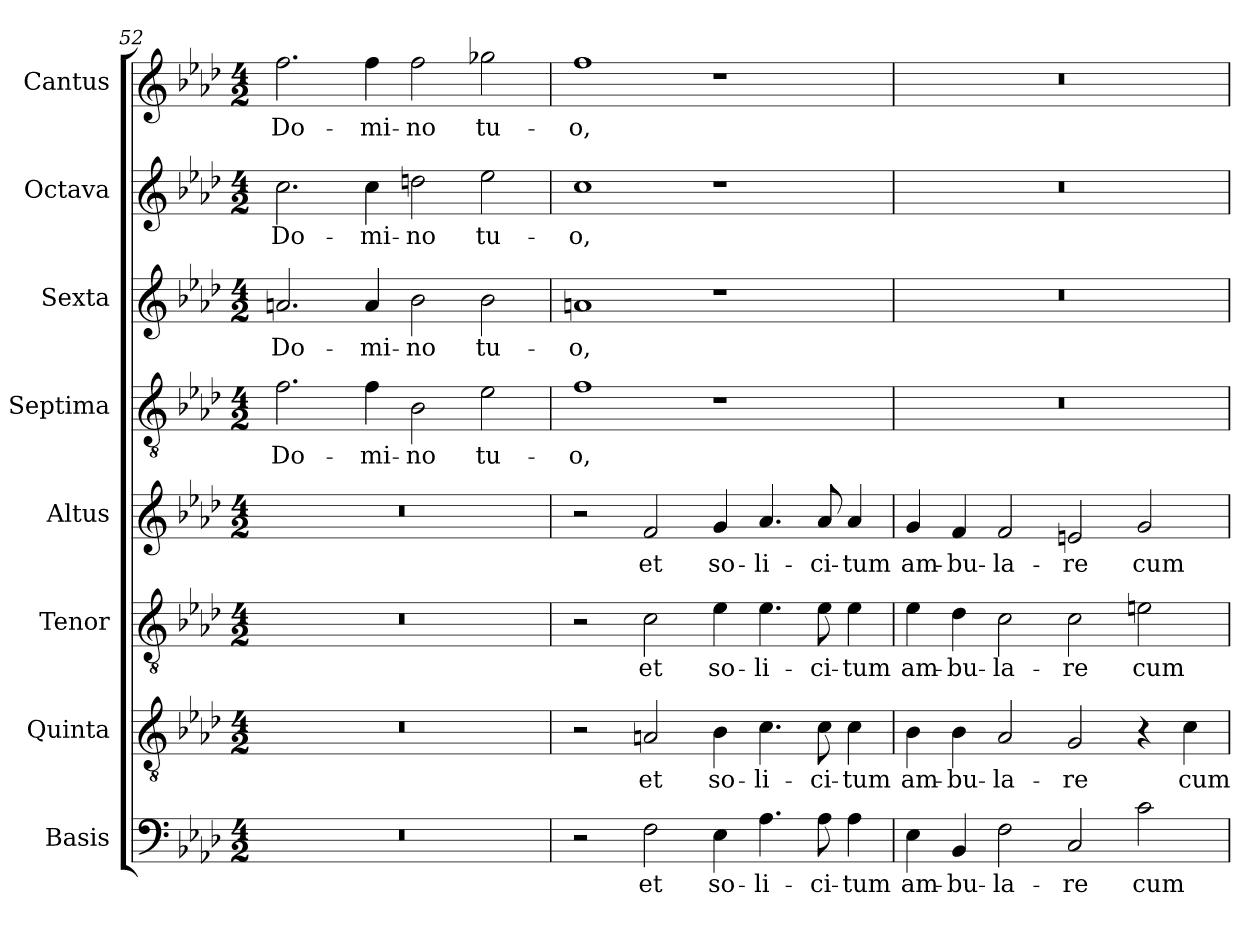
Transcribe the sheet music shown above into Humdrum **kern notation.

**kern	**text	**kern	**text	**kern	**text	**kern	**text	**kern	**text	**kern	**text	**kern	**text	**kern	**text
*part8	*part8	*part7	*part7	*part6	*part6	*part5	*part5	*part4	*part4	*part3	*part3	*part2	*part2	*part1	*part1
*staff8	*staff8	*staff7	*staff7	*staff6	*staff6	*staff5	*staff5	*staff4	*staff4	*staff3	*staff3	*staff2	*staff2	*staff1	*staff1
*I"Basis	*	*I"Quinta	*	*I"Tenor	*	*I"Altus	*	*I"Septima	*	*I"Sexta	*	*I"Octava	*	*I"Cantus	*
*I'B	*	*	*	*I'T	*	*I'A	*	*	*	*	*	*	*	*I'C	*
!!LO:PB:g=z
*clefF4	*	*clefGv2	*	*clefGv2	*	*clefG2	*	*clefGv2	*	*clefG2	*	*clefG2	*	*clefG2	*
*k[b-e-a-d-]	*	*k[b-e-a-d-]	*	*k[b-e-a-d-]	*	*k[b-e-a-d-]	*	*k[b-e-a-d-]	*	*k[b-e-a-d-]	*	*k[b-e-a-d-]	*	*k[b-e-a-d-]	*
*A-:	*	*A-:	*	*A-:	*	*A-:	*	*A-:	*	*A-:	*	*A-:	*	*A-:	*
*M4/2	*	*M4/2	*	*M4/2	*	*M4/2	*	*M4/2	*	*M4/2	*	*M4/2	*	*M4/2	*
=52	=52	=52	=52	=52	=52	=52	=52	=52	=52	=52	=52	=52	=52	=52	=52
!	!	!	!	!	!	!	!	!	!LO:LY:b	!	!LO:LY:b	!	!LO:LY:b	!	!LO:LY:b
0r	.	0r	.	0r	.	0r	.	2.f\	Do-	2.an/	Do-	2.cc\	Do-	2.ff\	Do-
!	!	!	!	!	!	!	!	!	!LO:LY:b	!	!LO:LY:b	!	!LO:LY:b	!	!LO:LY:b
.	.	.	.	.	.	.	.	4f\	-mi-	4a/	-mi-	4cc\	-mi-	4ff\	-mi-
!	!	!	!	!	!	!	!	!	!LO:LY:b	!	!LO:LY:b	!	!LO:LY:b	!	!LO:LY:b
.	.	.	.	.	.	.	.	2B-\	-no	2b-\	-no	2ddn\	-no	2ff\	-no
!	!	!	!	!	!	!	!	!	!LO:LY:b	!	!LO:LY:b	!	!LO:LY:b	!	!LO:LY:b
.	.	.	.	.	.	.	.	2e-\	tu-	2b-\	tu-	2ee-\	tu-	2gg-X\	tu-
=53	=53	=53	=53	=53	=53	=53	=53	=53	=53	=53	=53	=53	=53	=53	=53
!	!	!	!	!	!	!	!	!	!LO:LY:b	!	!LO:LY:b	!	!LO:LY:b	!	!LO:LY:b
2r	.	2r	.	2r	.	2r	.	1f	-o,	1an	-o,	1cc	-o,	1ff	-o,
!	!LO:LY:b	!	!LO:LY:b	!	!LO:LY:b	!	!LO:LY:b	!	!	!	!	!	!	!	!
2F\	et	2An/	et	2c\	et	2f/	et	.	.	.	.	.	.	.	.
!	!LO:LY:b	!	!LO:LY:b	!	!LO:LY:b	!	!LO:LY:b	!	!	!	!	!	!	!	!
4E-\	so-	4B-\	so-	4e-\	so-	4g/	so-	1r	.	1r	.	1r	.	1r	.
!	!LO:LY:b	!	!LO:LY:b	!	!LO:LY:b	!	!LO:LY:b	!	!	!	!	!	!	!	!
4.A-\	-li-	4.c\	-li-	4.e-\	-li-	4.a-/	-li-	.	.	.	.	.	.	.	.
!	!LO:LY:b	!	!LO:LY:b	!	!LO:LY:b	!	!LO:LY:b	!	!	!	!	!	!	!	!
8A-\	-ci-	8c\	-ci-	8e-\	-ci-	8a-/	-ci-	.	.	.	.	.	.	.	.
!	!LO:LY:b	!	!LO:LY:b	!	!LO:LY:b	!	!LO:LY:b	!	!	!	!	!	!	!	!
4A-\	-tum	4c\	-tum	4e-\	-tum	4a-/	-tum	.	.	.	.	.	.	.	.
=54	=54	=54	=54	=54	=54	=54	=54	=54	=54	=54	=54	=54	=54	=54	=54
!	!LO:LY:b	!	!LO:LY:b	!	!LO:LY:b	!	!LO:LY:b	!	!	!	!	!	!	!	!
4E-\	am-	4B-\	am-	4e-\	am-	4g/	am-	0r	.	0r	.	0r	.	0r	.
!	!LO:LY:b	!	!LO:LY:b	!	!LO:LY:b	!	!LO:LY:b	!	!	!	!	!	!	!	!
4BB-/	-bu-	4B-\	-bu-	4d-\	-bu-	4f/	-bu-	.	.	.	.	.	.	.	.
!	!LO:LY:b	!	!LO:LY:b	!	!LO:LY:b	!	!LO:LY:b	!	!	!	!	!	!	!	!
2F\	-la-	2A-/	-la-	2c\	-la-	2f/	-la-	.	.	.	.	.	.	.	.
!	!LO:LY:b	!	!LO:LY:b	!	!LO:LY:b	!	!LO:LY:b	!	!	!	!	!	!	!	!
2C/	-re	2G/	-re	2c\	-re	2en/	-re	.	.	.	.	.	.	.	.
!	!LO:LY:b	!	!	!	!LO:LY:b	!	!LO:LY:b	!	!	!	!	!	!	!	!
2c\	cum	4r	.	2en\	cum	2g/	cum	.	.	.	.	.	.	.	.
!	!	!	!LO:LY:b	!	!	!	!	!	!	!	!	!	!	!	!
.	.	4c\	cum	.	.	.	.	.	.	.	.	.	.	.	.
=	=	=	=	=	=	=	=	=	=	=	=	=	=	=	=
*-	*-	*-	*-	*-	*-	*-	*-	*-	*-	*-	*-	*-	*-	*-	*-
